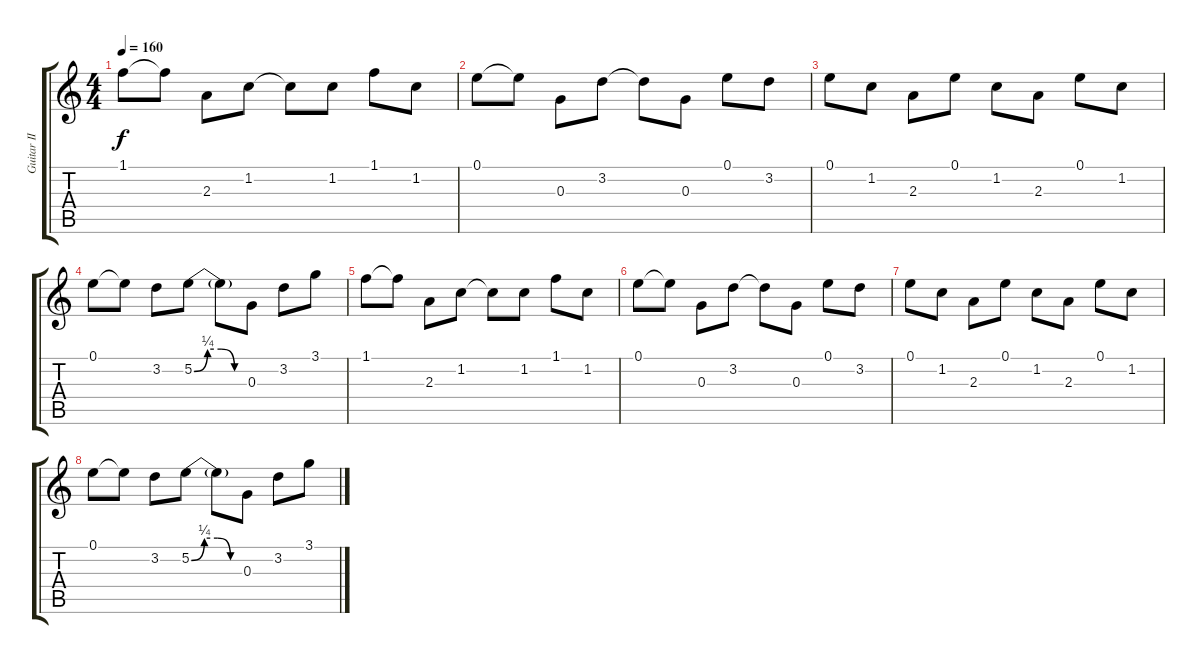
\track ("Guitar II" "Guitar II") {instrument overdrivenguitar}
\staff {score tabs}
\tuning (E4 B3 G3 D3 A2 E2) {hide}
\ts (4 4)
\tempo 160
\clef g2
\ks c
1.1.8{dy f} 1.1{t}.8 2.3.8 1.2.8 1.2{t}.8 1.2.8 1.1.8 1.2.8 |
0.1.8 0.1{t}.8 0.3.8 3.2.8 3.2{t}.8 0.3.8 0.1.8 3.2.8 |
0.1.8 1.2.8 2.3.8 0.1.8 1.2.8 2.3.8 0.1.8 1.2.8 |
0.1.8 0.1{t}.8 3.2.8 5.2{be (custom 0 0 15 1 30 1 45 0 60 0)}.8 5.2{t}.8 0.3.8 3.2.8 3.1.8 |
1.1.8 1.1{t}.8 2.3.8 1.2.8 1.2{t}.8 1.2.8 1.1.8 1.2.8 |
0.1.8 0.1{t}.8 0.3.8 3.2.8 3.2{t}.8 0.3.8 0.1.8 3.2.8 |
0.1.8 1.2.8 2.3.8 0.1.8 1.2.8 2.3.8 0.1.8 1.2.8 |
0.1.8 0.1{t}.8 3.2.8 5.2{be (custom 0 0 15 1 30 1 45 0 60 0)}.8 5.2{t}.8 0.3.8 3.2.8 3.1.8
